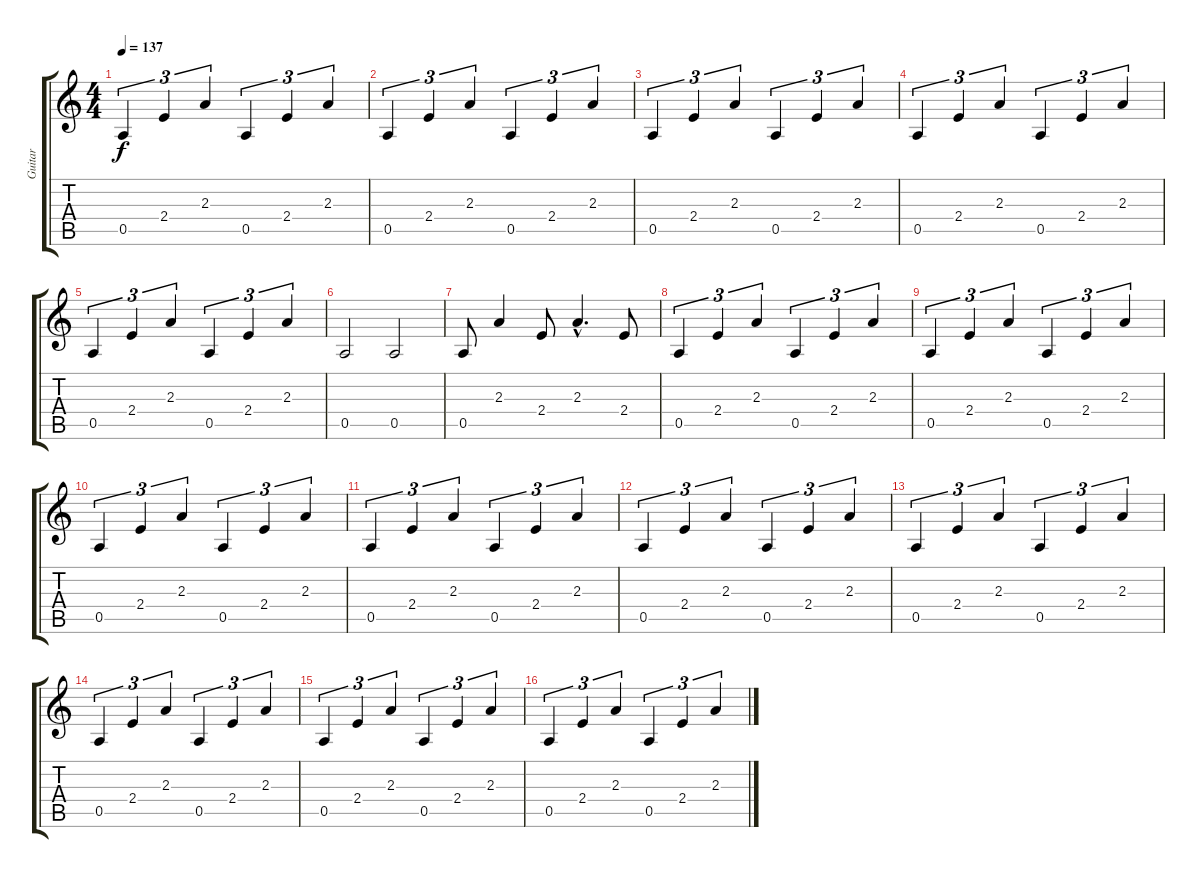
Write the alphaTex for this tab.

\track ("Guitar" "Guitar") {instrument overdrivenguitar}
\staff {score tabs}
\tuning (E4 B3 G3 D3 A2 E2) {hide}
\ts (4 4)
\tempo 137
\clef g2
\ks c
0.5.4{tu (3 2) dy f} 2.4.4{tu (3 2)} 2.3.4{tu (3 2)} 0.5.4{tu (3 2)} 2.4.4{tu (3 2)} 2.3.4{tu (3 2)} |
0.5.4{tu (3 2)} 2.4.4{tu (3 2)} 2.3.4{tu (3 2)} 0.5.4{tu (3 2)} 2.4.4{tu (3 2)} 2.3.4{tu (3 2)} |
0.5.4{tu (3 2)} 2.4.4{tu (3 2)} 2.3.4{tu (3 2)} 0.5.4{tu (3 2)} 2.4.4{tu (3 2)} 2.3.4{tu (3 2)} |
0.5.4{tu (3 2)} 2.4.4{tu (3 2)} 2.3.4{tu (3 2)} 0.5.4{tu (3 2)} 2.4.4{tu (3 2)} 2.3.4{tu (3 2)} |
0.5.4{tu (3 2)} 2.4.4{tu (3 2)} 2.3.4{tu (3 2)} 0.5.4{tu (3 2)} 2.4.4{tu (3 2)} 2.3.4{tu (3 2)} |
0.5.2 0.5.2 |
0.5.8 2.3.4 2.4.8 2.3{hac}.4{d} 2.4.8 |
0.5.4{tu (3 2)} 2.4.4{tu (3 2)} 2.3.4{tu (3 2)} 0.5.4{tu (3 2)} 2.4.4{tu (3 2)} 2.3.4{tu (3 2)} |
0.5.4{tu (3 2)} 2.4.4{tu (3 2)} 2.3.4{tu (3 2)} 0.5.4{tu (3 2)} 2.4.4{tu (3 2)} 2.3.4{tu (3 2)} |
0.5.4{tu (3 2)} 2.4.4{tu (3 2)} 2.3.4{tu (3 2)} 0.5.4{tu (3 2)} 2.4.4{tu (3 2)} 2.3.4{tu (3 2)} |
0.5.4{tu (3 2)} 2.4.4{tu (3 2)} 2.3.4{tu (3 2)} 0.5.4{tu (3 2)} 2.4.4{tu (3 2)} 2.3.4{tu (3 2)} |
0.5.4{tu (3 2)} 2.4.4{tu (3 2)} 2.3.4{tu (3 2)} 0.5.4{tu (3 2)} 2.4.4{tu (3 2)} 2.3.4{tu (3 2)} |
0.5.4{tu (3 2)} 2.4.4{tu (3 2)} 2.3.4{tu (3 2)} 0.5.4{tu (3 2)} 2.4.4{tu (3 2)} 2.3.4{tu (3 2)} |
0.5.4{tu (3 2)} 2.4.4{tu (3 2)} 2.3.4{tu (3 2)} 0.5.4{tu (3 2)} 2.4.4{tu (3 2)} 2.3.4{tu (3 2)} |
0.5.4{tu (3 2)} 2.4.4{tu (3 2)} 2.3.4{tu (3 2)} 0.5.4{tu (3 2)} 2.4.4{tu (3 2)} 2.3.4{tu (3 2)} |
0.5.4{tu (3 2)} 2.4.4{tu (3 2)} 2.3.4{tu (3 2)} 0.5.4{tu (3 2)} 2.4.4{tu (3 2)} 2.3.4{tu (3 2)}
